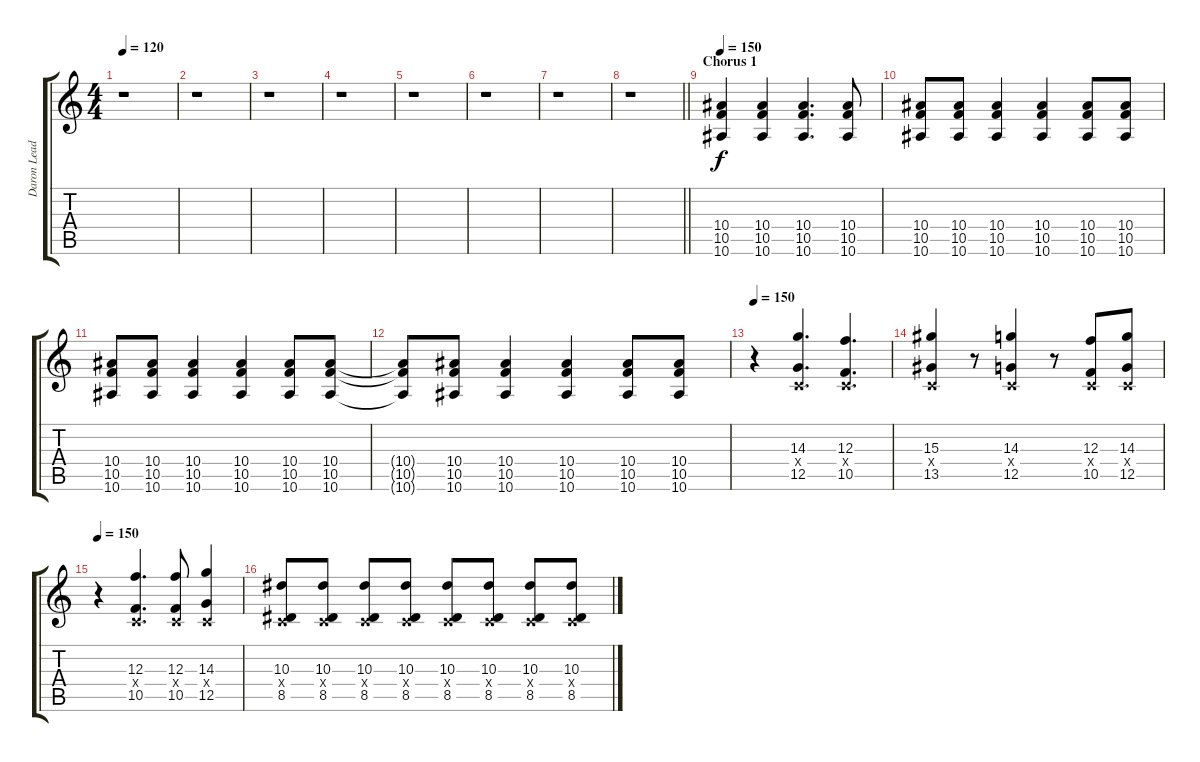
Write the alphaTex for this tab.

\track ("Daron Lead" "Daron Lead") {instrument distortionguitar}
\staff {score tabs}
\tuning (D4 A3 F3 C3 G2 C2) {hide}
\ts (4 4)
\tempo 120
\clef g2
\ks c
r.1{dy f} |
r.1 |
r.1 |
r.1 |
r.1 |
r.1 |
r.1 |
\barLineRight lightlight
r.1 |
\section ("" "Chorus 1")
\tempo 150
(10.4 10.5 10.6).4{instrument overdrivenguitar} (10.4 10.5 10.6).4 (10.4 10.5 10.6).4{d} (10.4 10.5 10.6).8 |
(10.4 10.5 10.6).8 (10.4 10.5 10.6).8 (10.4 10.5 10.6).4 (10.4 10.5 10.6).4 (10.4 10.5 10.6).8 (10.4 10.5 10.6).8 |
(10.4 10.5 10.6).8 (10.4 10.5 10.6).8 (10.4 10.5 10.6).4 (10.4 10.5 10.6).4 (10.4 10.5 10.6).8 (10.4 10.5 10.6).8 |
(10.4{t} 10.5{t} 10.6{t}).8 (10.4 10.5 10.6).8 (10.4 10.5 10.6).4 (10.4 10.5 10.6).4 (10.4 10.5 10.6).8 (10.4 10.5 10.6).8 |
\tempo 150
r.4{volume 8 balance 2 instrument electricguitarjazz} (14.3 0.4{x} 12.5).4{d} (12.3 0.4{x} 10.5).4{d} |
(15.3 0.4{x} 13.5).4 r.8 (14.3 0.4{x} 12.5).4 r.8 (12.3 0.4{x} 10.5).8 (14.3 0.4{x} 12.5).8 |
\tempo 150
r.4 (12.3 0.4{x} 10.5).4{d} (12.3 0.4{x} 10.5).8 (14.3 0.4{x} 12.5).4 |
(10.3 0.4{x} 8.5).8 (10.3 0.4{x} 8.5).8 (10.3 0.4{x} 8.5).8 (10.3 0.4{x} 8.5).8 (10.3 0.4{x} 8.5).8 (10.3 0.4{x} 8.5).8 (10.3 0.4{x} 8.5).8 (10.3 0.4{x} 8.5).8
